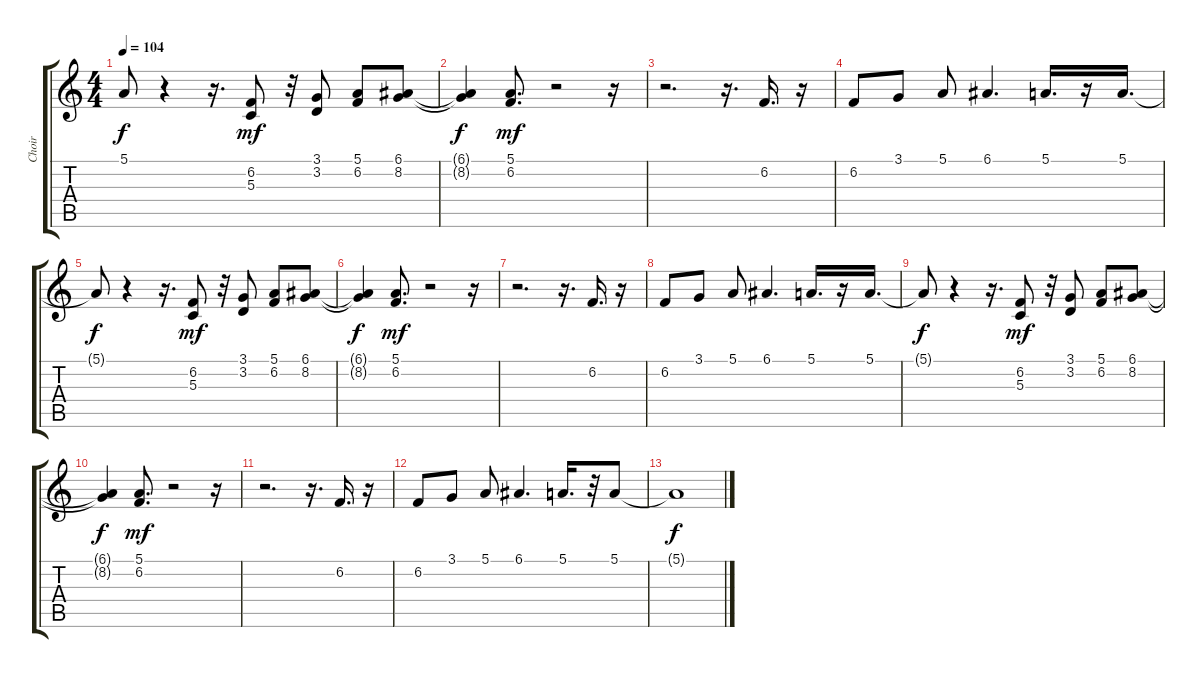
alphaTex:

\track ("Choir" "Choir") {instrument choiraahs}
\staff {score tabs}
\tuning (E4 B3 G3 D3 A2 E2) {hide}
\ts (4 4)
\tempo 104
\clef g2
\ks c
5.1{t}.8{dy f} r.4 r.16{d} (6.2 5.3).8{dy mf} r.32 (3.1 3.2).8 (5.1 6.2).8 (6.1 8.2).8 |
(6.1{t} 8.2{t}).4{dy f} (5.1 6.2).8{d dy mf} r.2 r.16 |
r.2{d} r.16{d} 6.2.16{d} r.16 |
6.2.8 3.1.8 5.1.8 6.1.4{d} 5.1.16{d} r.16 5.1.16{d} |
5.1{t}.8{dy f} r.4 r.16{d} (6.2 5.3).8{dy mf} r.32 (3.1 3.2).8 (5.1 6.2).8 (6.1 8.2).8 |
(6.1{t} 8.2{t}).4{dy f} (5.1 6.2).8{d dy mf} r.2 r.16 |
r.2{d} r.16{d} 6.2.16{d} r.16 |
6.2.8 3.1.8 5.1.8 6.1.4{d} 5.1.16{d} r.16 5.1.16{d} |
5.1{t}.8{dy f} r.4 r.16{d} (6.2 5.3).8{dy mf} r.32 (3.1 3.2).8 (5.1 6.2).8 (6.1 8.2).8 |
(6.1{t} 8.2{t}).4{dy f} (5.1 6.2).8{d dy mf} r.2 r.16 |
r.2{d} r.16{d} 6.2.16{d} r.16 |
6.2.8 3.1.8 5.1.8 6.1.4{d} 5.1.16{d} r.32 5.1.8 |
5.1{t}.1{dy f}
